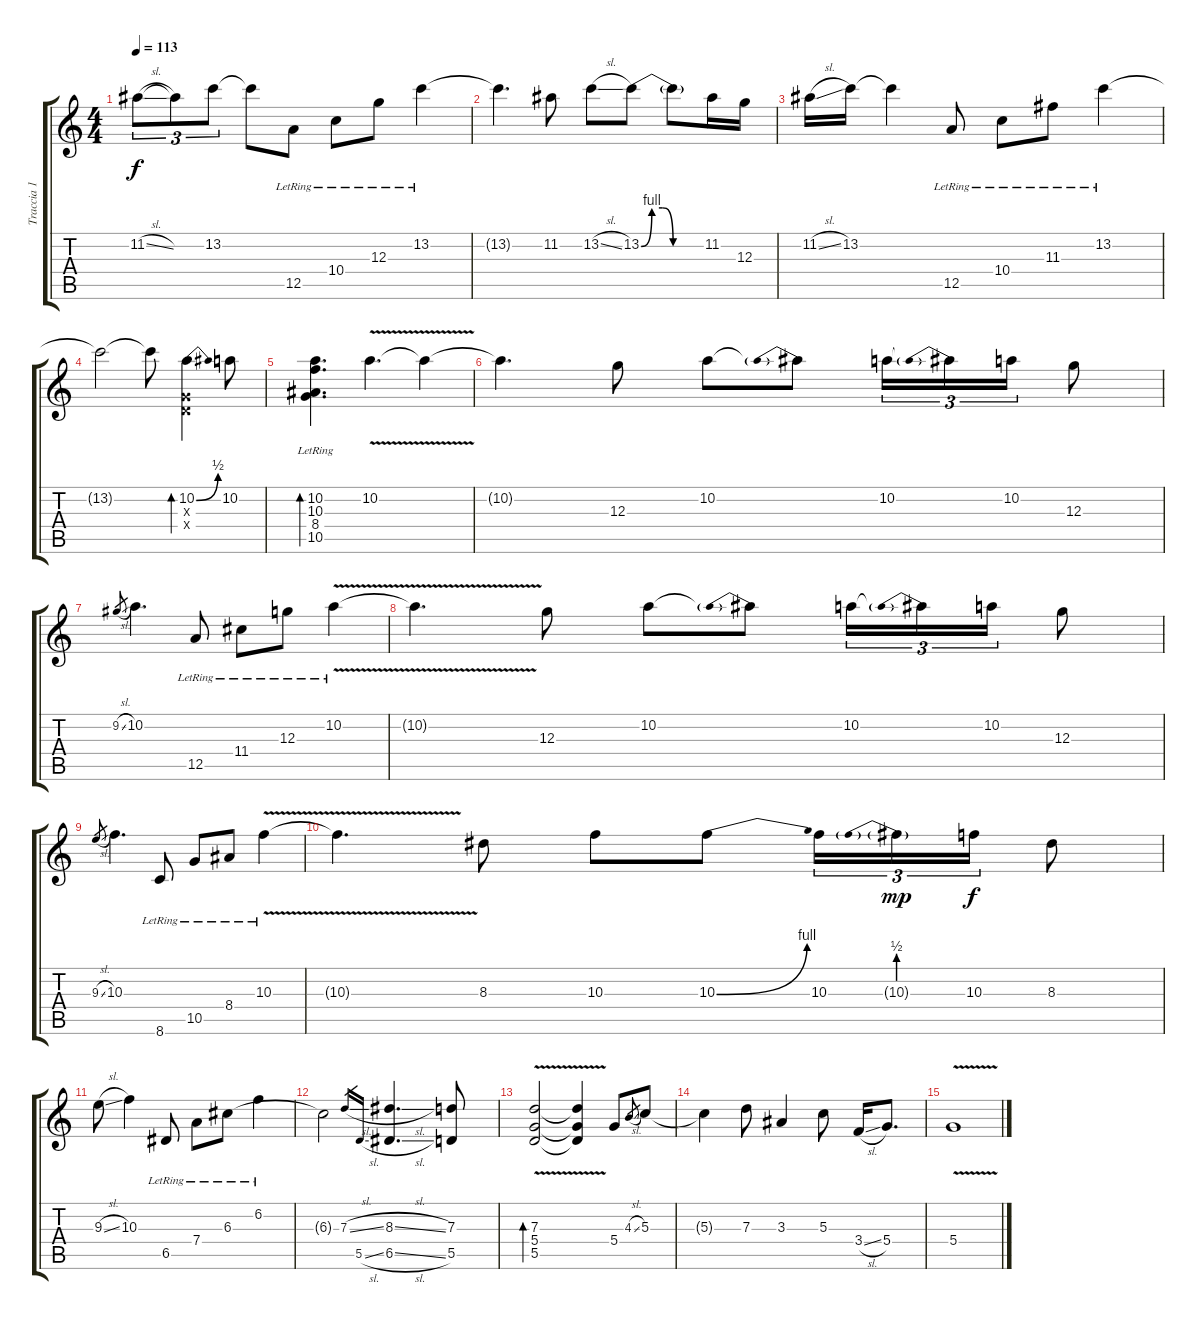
\track ("Traccia 1" "Traccia 1") {instrument electricguitarclean}
\staff {score tabs}
\tuning (E4 B3 G3 D3 A2 E2) {hide}
\ts (4 4)
\tempo 113
\clef g2
\ks c
11.2{sl}.8{tu (3 2) dy f} 11.2{t}.8{tu (3 2)} 13.2.8{tu (3 2)} 13.2{t}.8 12.5{lr}.8 10.4{lr}.8 12.3{lr}.8 13.2{lr}.4 |
13.2{t}.4{d} 11.2.8 13.2{sl}.8 13.2{be (custom 0 0 10 4 20 4 30 0 60 0)}.8 13.2{t}.8 11.2.16 12.3.16 |
11.2{sl}.16 13.2.16 13.2{t}.4 12.5{lr}.8 10.4{lr}.8 11.3{lr}.8 13.2{lr}.4 |
13.2{t}.2 13.2{t}.8 (10.2{be (bend 0 0 60 2)} 0.3{x} 0.4{x}).4{bd 60} 10.2.8 |
(10.2 10.3{lr} 8.4{lr} 10.5{lr}).4{d bd 480} 10.2{v}.4{d} 10.2{t}.4 |
10.2{t}.4{d} 12.3.8 10.2.8 10.2{be (prebend 0 2 60 2) t}.8 10.2.16{tu (3 2)} 10.2{be (prebend 0 2 60 2) t}.16{tu (3 2)} 10.2.16{tu (3 2)} 12.3.8 |
9.2{sl}.8{gr} 10.2.4{d} 12.5{lr}.8 11.4{lr}.8 12.3{lr}.8 10.2{v lr}.4 |
10.2{t}.4{d} 12.3.8 10.2.8 10.2{be (prebend 0 2 60 2) t}.8 10.2.16{tu (3 2)} 10.2{be (prebend 0 2 60 2) t}.16{tu (3 2)} 10.2.16{tu (3 2)} 12.3.8 |
9.3{sl}.8{gr} 10.3.4{d} 8.6{lr}.8 10.5{lr}.8 8.4{lr}.8 10.3{v lr}.4 |
10.3{t}.4{d} 8.3.8 10.3.8 10.3{be (bend 0 0 60 4)}.8 10.3.16{tu (3 2)} 10.3{be (prebend 0 2 60 2) g}.16{tu (3 2) dy mp} 10.3.16{tu (3 2) dy f} 8.3.8 |
9.3{sl}.8 10.3.4 6.5{lr}.8 7.4{lr}.8 6.3{lr}.8 6.2{lr}.4 |
6.3{t}.2 7.3{sl}.16{gr} 5.5{sl}.16{gr} (8.3{sl} 6.5{sl}).4{d} (7.3 5.5).8 |
(7.3{v} 5.4 5.5).2{bd 480} (7.3{t} 5.4{t} 5.5{t}).4 5.4.8 4.3{sl}.8{gr} 5.3.8 |
5.3{t}.4 7.3.8 3.3.4 5.3.8 3.4{sl}.16 5.4.8{d} |
5.4{v}.1
